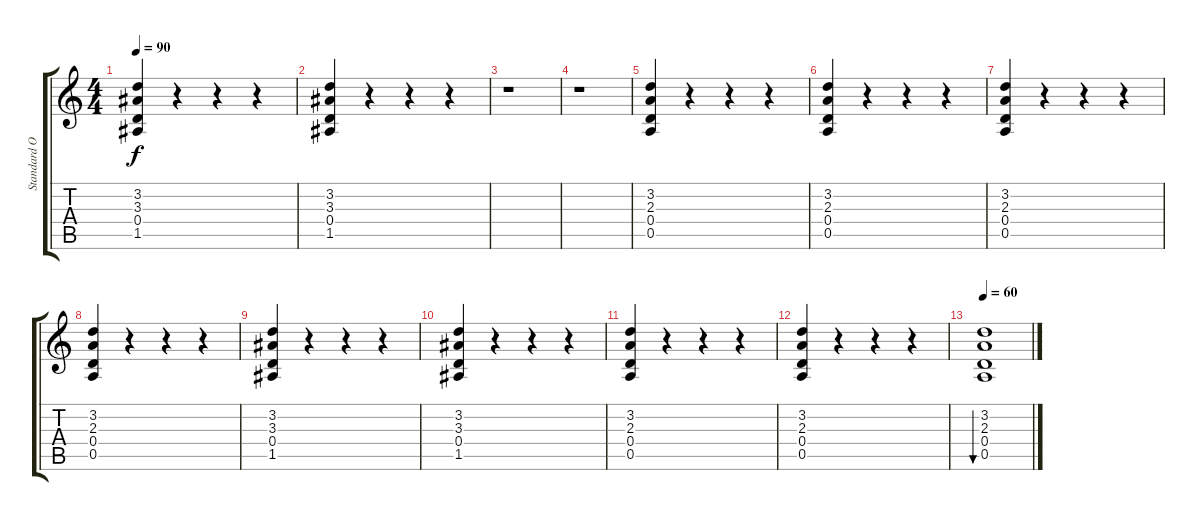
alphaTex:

\track ("Standard Overdub Guitar" "Standard O") {instrument acousticguitarsteel}
\staff {score tabs}
\tuning (E4 B3 G3 D3 A2 E2) {hide}
\ts (4 4)
\tempo 90
\clef g2
\ks c
(3.2 3.3 0.4 1.5).4{dy f} r.4 r.4 r.4 |
(3.2 3.3 0.4 1.5).4 r.4 r.4 r.4 |
r.1 |
r.1 |
(3.2 2.3 0.4 0.5).4 r.4 r.4 r.4 |
(3.2 2.3 0.4 0.5).4 r.4 r.4 r.4 |
(3.2 2.3 0.4 0.5).4 r.4 r.4 r.4 |
(3.2 2.3 0.4 0.5).4 r.4 r.4 r.4 |
(3.2 3.3 0.4 1.5).4 r.4 r.4 r.4 |
(3.2 3.3 0.4 1.5).4 r.4 r.4 r.4 |
(3.2 2.3 0.4 0.5).4 r.4 r.4 r.4 |
(3.2 2.3 0.4 0.5).4 r.4 r.4 r.4 |
\tempo 60
(3.2 2.3 0.4 0.5).1{bu 240}
